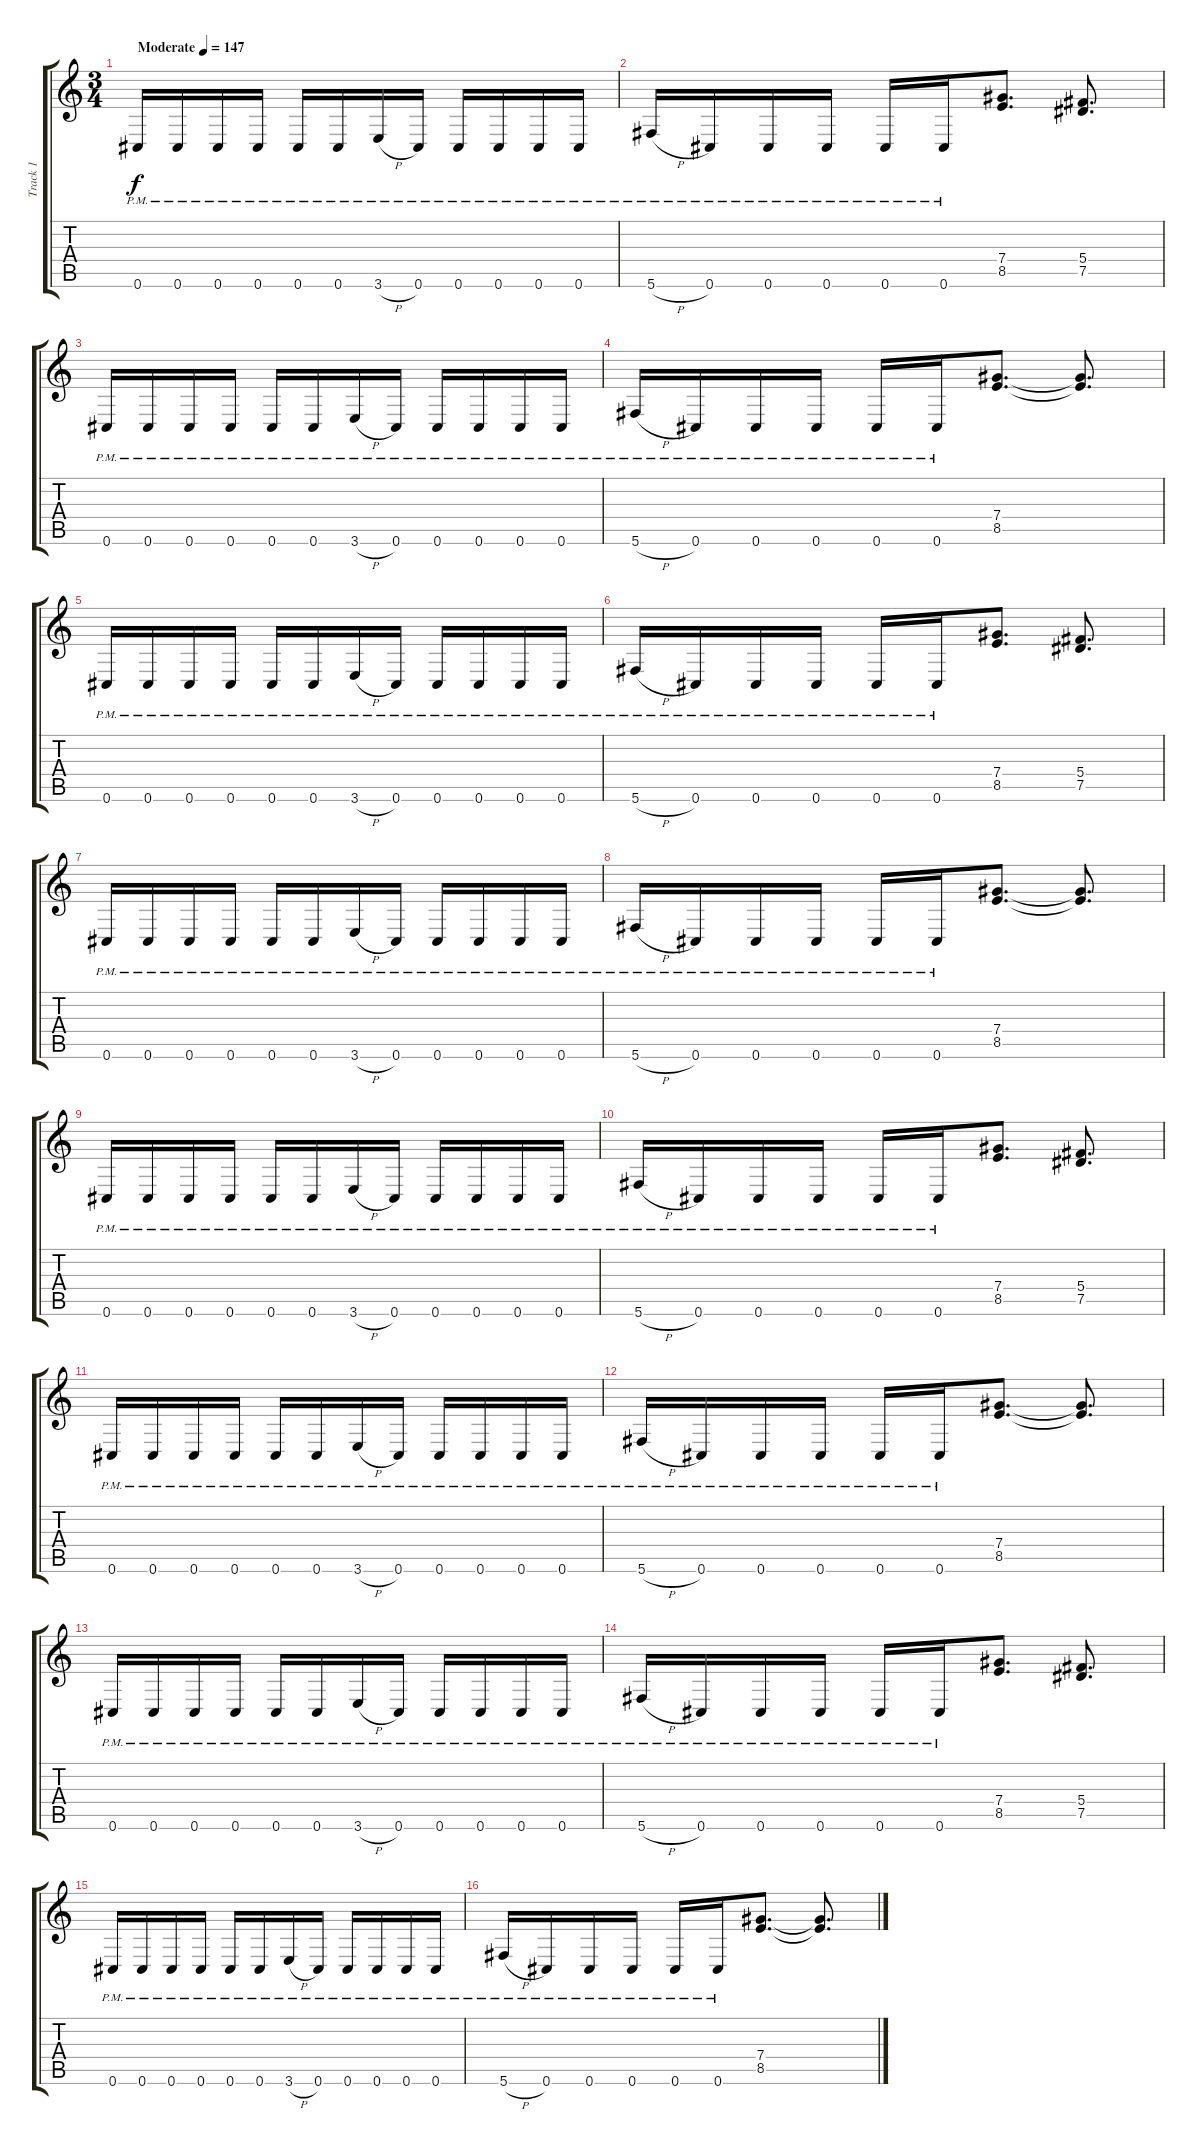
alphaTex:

\track ("Track 1" "Track 1") {instrument distortionguitar}
\staff {score tabs}
\tuning (Eb4 Bb3 Gb3 Db3 Ab2 Db2) {hide}
\ts (3 4)
\tempo (147 "Moderate")
\clef g2
\ks c
0.6{pm}.16{dy f instrument distortionguitar} 0.6{pm}.16 0.6{pm}.16 0.6{pm}.16 0.6{pm}.16 0.6{pm}.16 3.6{h pm}.16 0.6{pm}.16 0.6{pm}.16 0.6{pm}.16 0.6{pm}.16 0.6{pm}.16 |
5.6{h pm}.16 0.6{pm}.16 0.6{pm}.16 0.6{pm}.16 0.6{pm}.16 0.6{pm}.16 (7.4 8.5).8{d} (5.4 7.5).8{d} |
0.6{pm}.16 0.6{pm}.16 0.6{pm}.16 0.6{pm}.16 0.6{pm}.16 0.6{pm}.16 3.6{h pm}.16 0.6{pm}.16 0.6{pm}.16 0.6{pm}.16 0.6{pm}.16 0.6{pm}.16 |
5.6{h pm}.16 0.6{pm}.16 0.6{pm}.16 0.6{pm}.16 0.6{pm}.16 0.6{pm}.16 (7.4 8.5).8{d} (7.4{t} 8.5{t}).8{d} |
0.6{pm}.16 0.6{pm}.16 0.6{pm}.16 0.6{pm}.16 0.6{pm}.16 0.6{pm}.16 3.6{h pm}.16 0.6{pm}.16 0.6{pm}.16 0.6{pm}.16 0.6{pm}.16 0.6{pm}.16 |
5.6{h pm}.16 0.6{pm}.16 0.6{pm}.16 0.6{pm}.16 0.6{pm}.16 0.6{pm}.16 (7.4 8.5).8{d} (5.4 7.5).8{d} |
0.6{pm}.16 0.6{pm}.16 0.6{pm}.16 0.6{pm}.16 0.6{pm}.16 0.6{pm}.16 3.6{h pm}.16 0.6{pm}.16 0.6{pm}.16 0.6{pm}.16 0.6{pm}.16 0.6{pm}.16 |
5.6{h pm}.16 0.6{pm}.16 0.6{pm}.16 0.6{pm}.16 0.6{pm}.16 0.6{pm}.16 (7.4 8.5).8{d} (7.4{t} 8.5{t}).8{d} |
0.6{pm}.16 0.6{pm}.16 0.6{pm}.16 0.6{pm}.16 0.6{pm}.16 0.6{pm}.16 3.6{h pm}.16 0.6{pm}.16 0.6{pm}.16 0.6{pm}.16 0.6{pm}.16 0.6{pm}.16 |
5.6{h pm}.16 0.6{pm}.16 0.6{pm}.16 0.6{pm}.16 0.6{pm}.16 0.6{pm}.16 (7.4 8.5).8{d} (5.4 7.5).8{d} |
0.6{pm}.16 0.6{pm}.16 0.6{pm}.16 0.6{pm}.16 0.6{pm}.16 0.6{pm}.16 3.6{h pm}.16 0.6{pm}.16 0.6{pm}.16 0.6{pm}.16 0.6{pm}.16 0.6{pm}.16 |
5.6{h pm}.16 0.6{pm}.16 0.6{pm}.16 0.6{pm}.16 0.6{pm}.16 0.6{pm}.16 (7.4 8.5).8{d} (7.4{t} 8.5{t}).8{d} |
0.6{pm}.16 0.6{pm}.16 0.6{pm}.16 0.6{pm}.16 0.6{pm}.16 0.6{pm}.16 3.6{h pm}.16 0.6{pm}.16 0.6{pm}.16 0.6{pm}.16 0.6{pm}.16 0.6{pm}.16 |
5.6{h pm}.16 0.6{pm}.16 0.6{pm}.16 0.6{pm}.16 0.6{pm}.16 0.6{pm}.16 (7.4 8.5).8{d} (5.4 7.5).8{d} |
0.6{pm}.16 0.6{pm}.16 0.6{pm}.16 0.6{pm}.16 0.6{pm}.16 0.6{pm}.16 3.6{h pm}.16 0.6{pm}.16 0.6{pm}.16 0.6{pm}.16 0.6{pm}.16 0.6{pm}.16 |
5.6{h pm}.16 0.6{pm}.16 0.6{pm}.16 0.6{pm}.16 0.6{pm}.16 0.6{pm}.16 (7.4 8.5).8{d} (7.4{t} 8.5{t}).8{d}
